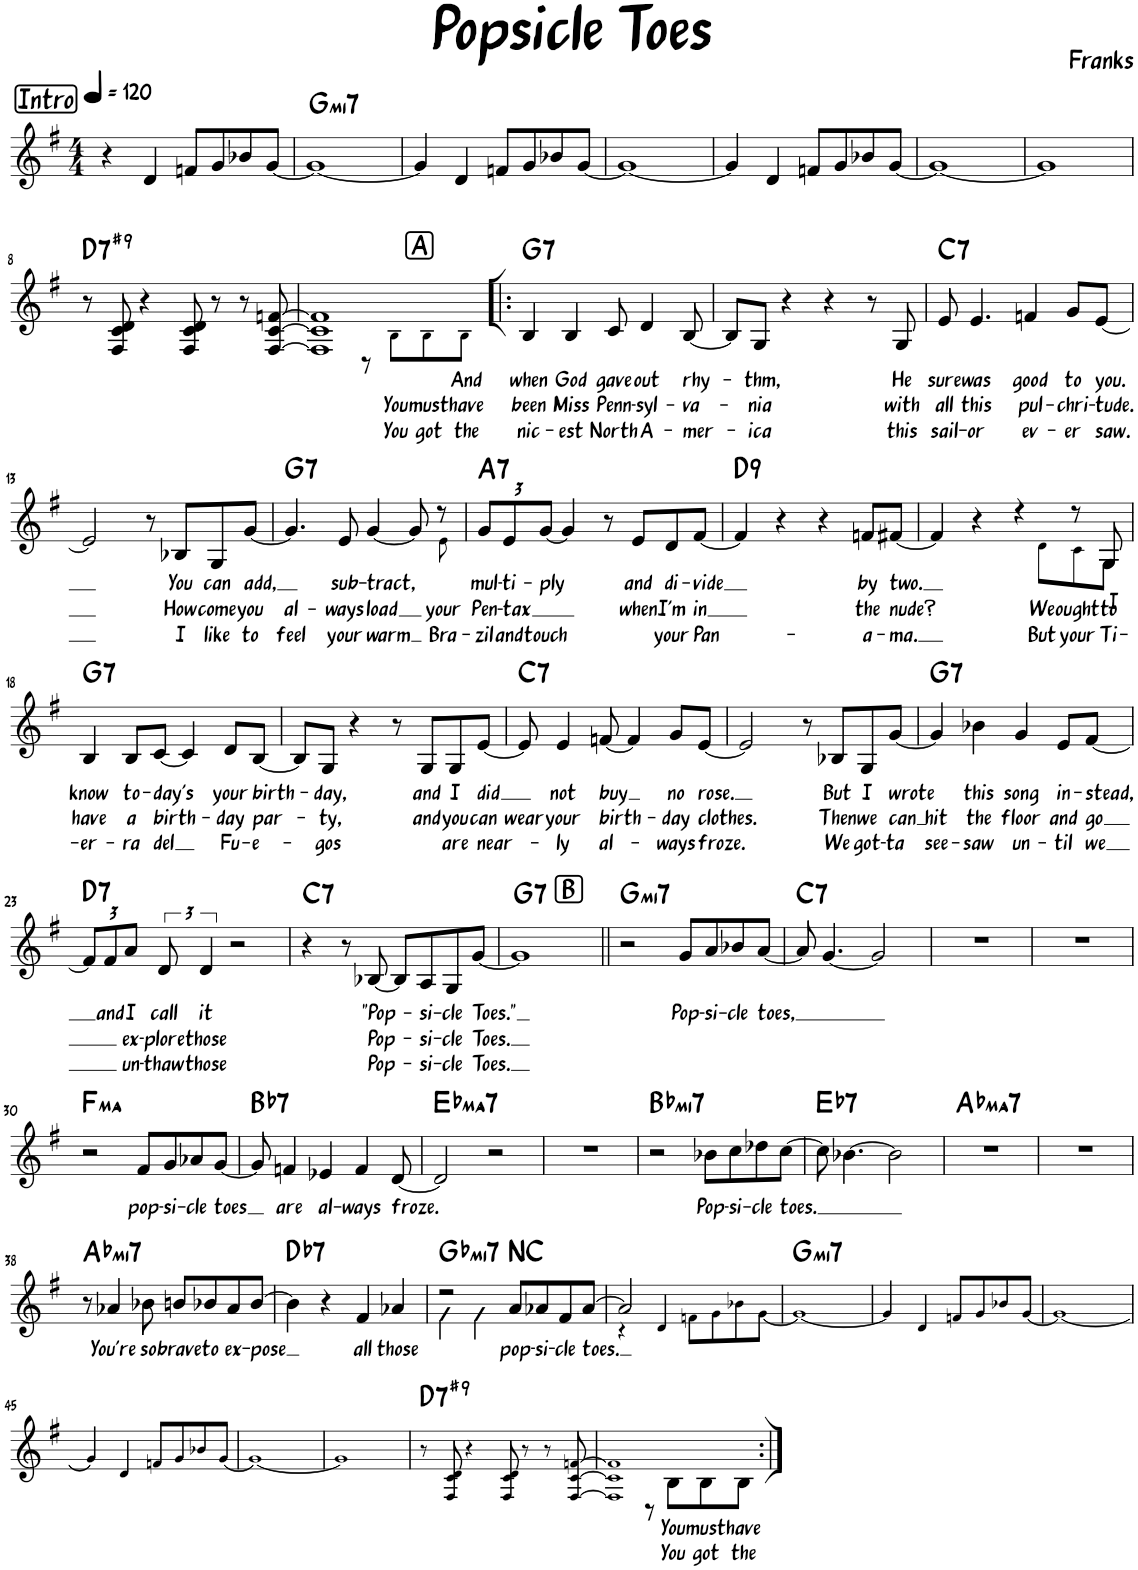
**kern	**text	**text	**text	**harte
*part1	*part1	*part1	*part1	*part1
*staff1	*staff1	*staff1	*staff1	*
*I"Piano	*	*	*	*
*I'Pno.	*	*	*	*
*clefG2	*	*	*	*
*k[f#]	*	*	*	*
*M4/4	*	*	*	*
*MM120	*	*	*	*
!!LO:REH:place=s1:a:rj:fs=14:t=Intro
=1	=1	=1	=1	=1
4r	.	.	.	.
4d/	.	.	.	.
8fn/L	.	.	.	.
8g/	.	.	.	.
8b-X/	.	.	.	.
[8g/J	.	.	.	.
=2	=2	=2	=2	=2
!	!	!	!	!LO:H:kt=mi7
1g_	.	.	.	G:min7
=3	=3	=3	=3	=3
4g/]	.	.	.	.
4d/	.	.	.	.
8fn/L	.	.	.	.
8g/	.	.	.	.
8b-X/	.	.	.	.
[8g/J	.	.	.	.
=4	=4	=4	=4	=4
1g_	.	.	.	.
=5	=5	=5	=5	=5
4g/]	.	.	.	.
4d/	.	.	.	.
8fn/L	.	.	.	.
8g/	.	.	.	.
8b-X/	.	.	.	.
[8g/J	.	.	.	.
=6	=6	=6	=6	=6
1g_	.	.	.	.
=7	=7	=7	=7	=7
1g]	.	.	.	.
!!LO:LB:g=z
=8	=8	=8	=8	=8
!	!	!	!	!LO:H:kt=7
8r	.	.	.	D:7(#9)
8F#/ 8c/ 8d/	.	.	.	.
4r	.	.	.	.
8F#/ 8c/ 8d/	.	.	.	.
8r	.	.	.	.
8r	.	.	.	.
[8F#/ [8c/ [8fn/	.	.	.	.
=9	=9	=9	=9	=9
*^	*	*	*	*
1F#] 1c] 1f]	2ryy	.	.	.	.
.	8r	.	.	.	.
!	!	!	!LO:LY:b	!LO:LY:b	!
.	8B!\L	.	You	You	.
!	!	!	!LO:LY:b	!LO:LY:b	!
.	8B!\	.	must	got	.
!	!	!LO:LY:b	!LO:LY:b	!LO:LY:b	!
.	8B!\J	And	have	the	.
!!LO:REH:place=s1:a:rj:fs=14:t=A	!!
=10!|:	=10!|:	=10!|:	=10!|:	=10!|:	=10!|:
!	!	!LO:LY:b	!LO:LY:b	!LO:LY:b	!LO:H:kt=7
*v	*v	*	*	*	*
4B/	when	been	nic-	G:7
!	!LO:LY:b	!LO:LY:b	!LO:LY:b	!
4B/	God	Miss	-est	.
!	!LO:LY:b	!LO:LY:b	!LO:LY:b	!
8c/	gave	Penn-	North	.
!	!LO:LY:b	!LO:LY:b	!LO:LY:b	!
4d/	out	-syl-	A-	.
!	!LO:LY:b	!LO:LY:b	!LO:LY:b	!
[8B/	rhy-	-va-	-mer-	.
=11	=11	=11	=11	=11
8B/L]	.	.	.	.
!	!LO:LY:b	!LO:LY:b	!LO:LY:b	!
8G/J	-thm,	-nia	-ica	.
4r	.	.	.	.
4r	.	.	.	.
8r	.	.	.	.
!	!LO:LY:b	!LO:LY:b	!LO:LY:b	!
8G/	He	with	this	.
=12	=12	=12	=12	=12
!	!LO:LY:b	!LO:LY:b	!LO:LY:b	!LO:H:kt=7
8e/	sure	all	sail-	C:7
!	!LO:LY:b	!LO:LY:b	!LO:LY:b	!
4.e/	was	this	-or	.
!	!LO:LY:b	!LO:LY:b	!LO:LY:b	!
4fn/	good	pul-	ev-	.
!	!LO:LY:b	!LO:LY:b	!LO:LY:b	!
8g/L	to	-chri-	-er	.
!	!LO:LY:b	!LO:LY:b	!LO:LY:b	!
[8e/J	you.	-tude.	saw.	.
!!LO:LB:g=z
=13	=13	=13	=13	=13
2e/]	.	.	.	.
8r	.	.	.	.
!	!LO:LY:b	!LO:LY:b	!LO:LY:b	!
8B-X/L	You	How	I	.
!	!LO:LY:b	!LO:LY:b	!LO:LY:b	!
8G/	can	come	like	.
!	!LO:LY:b	!LO:LY:b	!LO:LY:b	!
[8g/J	add,	you	to	.
=14	=14	=14	=14	=14
!	!	!LO:LY:b	!LO:LY:b	!LO:H:kt=7
*^	*	*	*	*
4.g/]	2..ryy	.	al-	feel	G:7
!	!	!LO:LY:b	!LO:LY:b	!LO:LY:b	!
8e/	.	sub-	-ways	your	.
!	!	!LO:LY:b	!LO:LY:b	!LO:LY:b	!
[4g/	.	-tract,	load	warm	.
8g/]	.	.	.	.	.
!	!	!	!LO:LY:b	!LO:LY:b	!
8r	8e!\	.	your	Bra-	.
*v	*v	*	*	*	*
=15	=15	=15	=15	=15
*Xbrackettup	*	*	*	*
*^	*	*	*	*
!	!	!LO:LY:b	!LO:LY:b	!LO:LY:b	!LO:H:kt=7
*v	*v	*	*	*	*
12g/L	mul-	Pen-	-zil	A:7
!	!LO:LY:b	!LO:LY:b	!LO:LY:b	!
12e/	-ti-	-tax	and	.
!	!LO:LY:b	!	!LO:LY:b	!
[12g/J	-ply	.	touch	.
4g/]	.	.	.	.
8r	.	.	.	.
!	!LO:LY:b	!LO:LY:b	!	!
8e/L	and	when	.	.
!	!LO:LY:b	!LO:LY:b	!LO:LY:b	!
8d/	di-	I'm	your	.
!	!LO:LY:b	!LO:LY:b	!LO:LY:b	!
[8f#/J	-vide	in	Pan-	.
=16	=16	=16	=16	=16
!	!	!	!	!LO:H:kt=9
4f#/]	.	.	.	D:9
4r	.	.	.	.
4r	.	.	.	.
!	!LO:LY:b	!LO:LY:b	!LO:LY:b	!
8fn/L	by	the	-a-	.
!	!LO:LY:b	!LO:LY:b	!LO:LY:b	!
[8f#X/J	two.	nude?	-ma.	.
=17	=17	=17	=17	=17
*^	*	*	*	*
4f#/]	8ryy	.	.	.	.
*v	*v	*	*	*	*
4r	.	.	.	.
4r	.	.	.	.
*^	*	*	*	*
!	!	!	!LO:LY:b	!LO:LY:b	!
.	8d!\L	.	We	But	.
!	!	!	!LO:LY:b	!LO:LY:b	!
8r	8c!\	.	ought	your	.
!	!	!LO:LY:b	!	!	!
!	!	!	!LO:LY:b	!LO:LY:b	!
8G/	8G\J	.	to	Ti-	.
!!LO:LB:g=z	!!
=18	=18	=18	=18	=18	=18
!	!	!LO:LY:b	!LO:LY:b	!LO:LY:b	!LO:H:kt=7
*v	*v	*	*	*	*
4B/	know	have	er-	G:7
!	!LO:LY:b	!LO:LY:b	!LO:LY:b	!
8B/L	to-	a	-ra	.
!	!LO:LY:b	!LO:LY:b	!LO:LY:b	!
[8c/J	-day's	birth-	del	.
4c/]	.	.	.	.
!	!LO:LY:b	!LO:LY:b	!LO:LY:b	!
8d/L	your	-day	Fu-	.
!	!LO:LY:b	!LO:LY:b	!LO:LY:b	!
[8B/J	birth-	par-	-e-	.
=19	=19	=19	=19	=19
8B/L]	.	.	.	.
!	!LO:LY:b	!LO:LY:b	!LO:LY:b	!
8G/J	-day,	-ty,	-gos	.
4r	.	.	.	.
8r	.	.	.	.
!	!LO:LY:b	!LO:LY:b	!	!
8G/L	and	and	.	.
!	!LO:LY:b	!LO:LY:b	!LO:LY:b	!
8G/	I	you	are	.
!	!LO:LY:b	!LO:LY:b	!LO:LY:b	!
[8e/J	did	can	near-	.
=20	=20	=20	=20	=20
!	!	!LO:LY:b	!	!LO:H:kt=7
8e/]	.	wear	.	C:7
!	!LO:LY:b	!LO:LY:b	!LO:LY:b	!
4e/	not	your	-ly	.
!	!LO:LY:b	!LO:LY:b	!LO:LY:b	!
[8fn/	buy	birth-	al-	.
4f/]	.	.	.	.
!	!LO:LY:b	!LO:LY:b	!LO:LY:b	!
8g/L	no	-day	-ways	.
!	!LO:LY:b	!LO:LY:b	!LO:LY:b	!
[8e/J	rose.	clothes.	froze.	.
=21	=21	=21	=21	=21
2e/]	.	.	.	.
8r	.	.	.	.
!	!LO:LY:b	!LO:LY:b	!LO:LY:b	!
8B-X/L	But	Then	We	.
!	!LO:LY:b	!LO:LY:b	!LO:LY:b	!
8G/	I	we	got-	.
!	!LO:LY:b	!LO:LY:b	!LO:LY:b	!
[8g/J	wrote	can	-ta	.
=22	=22	=22	=22	=22
!	!	!LO:LY:b	!LO:LY:b	!LO:H:kt=7
4g/]	.	hit	see-	G:7
!	!LO:LY:b	!LO:LY:b	!LO:LY:b	!
4b-X\	this	the	-saw	.
!	!LO:LY:b	!LO:LY:b	!LO:LY:b	!
4g/	song	floor	un-	.
!	!LO:LY:b	!LO:LY:b	!LO:LY:b	!
8e/L	in-	and	-til	.
!	!LO:LY:b	!LO:LY:b	!LO:LY:b	!
[8f#/J	-stead,	go	we	.
!!LO:LB:g=z
=23	=23	=23	=23	=23
!	!	!	!	!LO:H:kt=7
12f#/L]	.	.	.	D:7
!	!LO:LY:b	!	!	!
12f#/	and	.	.	.
!	!LO:LY:b	!LO:LY:b	!LO:LY:b	!
12a/J	I	ex-	un-	.
*brackettup	*	*	*	*
!	!LO:LY:b	!LO:LY:b	!LO:LY:b	!
12d/	call	-plore	-thaw	.
!	!LO:LY:b	!LO:LY:b	!LO:LY:b	!
6d/	it	those	those	.
2r	.	.	.	.
=24	=24	=24	=24	=24
!	!	!	!	!LO:H:kt=7
4r	.	.	.	C:7
8r	.	.	.	.
!	!LO:LY:b	!LO:LY:b	!LO:LY:b	!
[8B-X/	"Pop-	Pop-	Pop-	.
8B-/L]	.	.	.	.
!	!LO:LY:b	!LO:LY:b	!LO:LY:b	!
8A/	-si-	-si-	-si-	.
!	!LO:LY:b	!LO:LY:b	!LO:LY:b	!
8G/	-cle	-cle	-cle	.
!	!LO:LY:b	!LO:LY:b	!LO:LY:b	!
[8g/J	Toes."	Toes.	Toes.	.
=25	=25	=25	=25	=25
!	!	!	!	!LO:H:kt=7
1g]	.	.	.	G:7
!!LO:REH:place=s1:a:rj:fs=14:t=B
=26||	=26||	=26||	=26||	=26||
!	!	!	!	!LO:H:kt=mi7
2r	.	.	.	G:min7
!	!LO:LY:b	!	!	!
8g/L	Pop-	.	.	.
!	!LO:LY:b	!	!	!
8a/	-si-	.	.	.
!	!LO:LY:b	!	!	!
8b-X/	-cle	.	.	.
!	!LO:LY:b	!	!	!
[8a/J	toes,	.	.	.
=27	=27	=27	=27	=27
!	!	!	!	!LO:H:kt=7
8a/]	.	.	.	C:7
[4.g/	.	.	.	.
2g/]	.	.	.	.
=28	=28	=28	=28	=28
1r	.	.	.	.
=29	=29	=29	=29	=29
1r	.	.	.	.
!!LO:LB:g=z
=30	=30	=30	=30	=30
!	!	!	!	!LO:H:kt=ma
2r	.	.	.	F:maj
!	!LO:LY:b	!	!	!
8f#/L	pop-	.	.	.
!	!LO:LY:b	!	!	!
8g/	-si-	.	.	.
!	!LO:LY:b	!	!	!
8a-X/	-cle	.	.	.
!	!LO:LY:b	!	!	!
[8g/J	toes	.	.	.
=31	=31	=31	=31	=31
!	!	!	!	!LO:H:kt=7
8g/]	.	.	.	Bb:7
!	!LO:LY:b	!	!	!
4fn/	are	.	.	.
!	!LO:LY:b	!	!	!
4e-X/	al-	.	.	.
!	!LO:LY:b	!	!	!
4f/	-ways	.	.	.
!	!LO:LY:b	!	!	!
[8d/	froze.	.	.	.
=32	=32	=32	=32	=32
!	!	!	!	!LO:H:kt=ma7
2d/]	.	.	.	Eb:maj7
2r	.	.	.	.
=33	=33	=33	=33	=33
1r	.	.	.	.
=34	=34	=34	=34	=34
!	!	!	!	!LO:H:kt=mi7
2r	.	.	.	Bb:min7
!	!LO:LY:b	!	!	!
8b-X\L	Pop-	.	.	.
!	!LO:LY:b	!	!	!
8cc\	-si-	.	.	.
!	!LO:LY:b	!	!	!
8dd-X\	-cle	.	.	.
!	!LO:LY:b	!	!	!
[8cc\J	toes.	.	.	.
=35	=35	=35	=35	=35
!	!	!	!	!LO:H:kt=7
8cc\]	.	.	.	Eb:7
[4.b-X\	.	.	.	.
2b-\]	.	.	.	.
=36	=36	=36	=36	=36
!	!	!	!	!LO:H:kt=ma7
1r	.	.	.	Ab:maj7
=37	=37	=37	=37	=37
1r	.	.	.	.
!!LO:LB:g=z
=38	=38	=38	=38	=38
!	!	!	!	!LO:H:kt=mi7
8r	.	.	.	Ab:min7
!	!LO:LY:b	!	!	!
4a-X/	You're	.	.	.
!	!LO:LY:b	!	!	!
8b-X\	so	.	.	.
!	!LO:LY:b	!	!	!
8bn/L	brave	.	.	.
!	!LO:LY:b	!	!	!
8b-X/	to	.	.	.
!	!LO:LY:b	!	!	!
8a-/	ex-	.	.	.
!	!LO:LY:b	!	!	!
[8b-/J	-pose	.	.	.
=39	=39	=39	=39	=39
!	!	!	!	!LO:H:kt=7
4b-\]	.	.	.	Db:7
4r	.	.	.	.
!	!LO:LY:b	!	!	!
4f#/	all	.	.	.
!	!LO:LY:b	!	!	!
4a-X/	those	.	.	.
=40	=40	=40	=40	=40
*^	*	*	*	*
!	!	!	!	!	!LO:H:kt=mi7
2r	4g!\	.	.	.	Gb:min7
.	4g!\	.	.	.	.
!	!	!LO:LY:b	!	!	!LO:H:kt=NC
8a/L	2ryy	pop-	.	.	N
!	!	!LO:LY:b	!	!	!
8a-X/	.	-si-	.	.	.
!	!	!LO:LY:b	!	!	!
8f#/	.	-cle	.	.	.
!	!	!LO:LY:b	!	!	!
[8a-/J	.	toes.	.	.	.
=41	=41	=41	=41	=41	=41
2a-/]	4r	.	.	.	.
.	4d!/	.	.	.	.
2ryy	8fn!\L	.	.	.	.
.	8g!\	.	.	.	.
.	8b-X!\	.	.	.	.
.	[8g!\J	.	.	.	.
=42	=42	=42	=42	=42	=42
!	!	!	!	!	!LO:H:kt=mi7
1ryy	1g!_	.	.	.	G:min7
=43	=43	=43	=43	=43	=43
4ryy	4g!/]	.	.	.	.
4d!/	2.ryy	.	.	.	.
8fn!/L	.	.	.	.	.
8g!/	.	.	.	.	.
8b-X!/	.	.	.	.	.
[8g!/J	.	.	.	.	.
*v	*v	*	*	*	*
=44	=44	=44	=44	=44
1g!_	.	.	.	.
!!LO:LB:g=z
=45	=45	=45	=45	=45
4g!/]	.	.	.	.
4d!/	.	.	.	.
8fn!/L	.	.	.	.
8g!/	.	.	.	.
8b-X!/	.	.	.	.
[8g!/J	.	.	.	.
=46	=46	=46	=46	=46
1g!_	.	.	.	.
=47	=47	=47	=47	=47
1g!]	.	.	.	.
=48	=48	=48	=48	=48
!	!	!	!	!LO:H:kt=7
8r	.	.	.	D:7(#9)
8F#!/ 8c!/ 8d!/	.	.	.	.
4r	.	.	.	.
8F#!/ 8c!/ 8d!/	.	.	.	.
8r	.	.	.	.
8r	.	.	.	.
[8F#!/ [8c!/ [8fn!/	.	.	.	.
=49	=49	=49	=49	=49
*^	*	*	*	*
1F#!] 1c!] 1f!]	2ryy	.	.	.	.
.	8r	.	.	.	.
!	!	!LO:LY:b	!LO:LY:b	!	!
.	8B\L	You	You	.	.
!	!	!LO:LY:b	!LO:LY:b	!	!
.	8B\	must	got	.	.
!	!	!LO:LY:b	!LO:LY:b	!	!
.	8B\J	have	the	.	.
*v	*v	*	*	*	*
=:|!	=:|!	=:|!	=:|!	=:|!
*-	*-	*-	*-	*-
